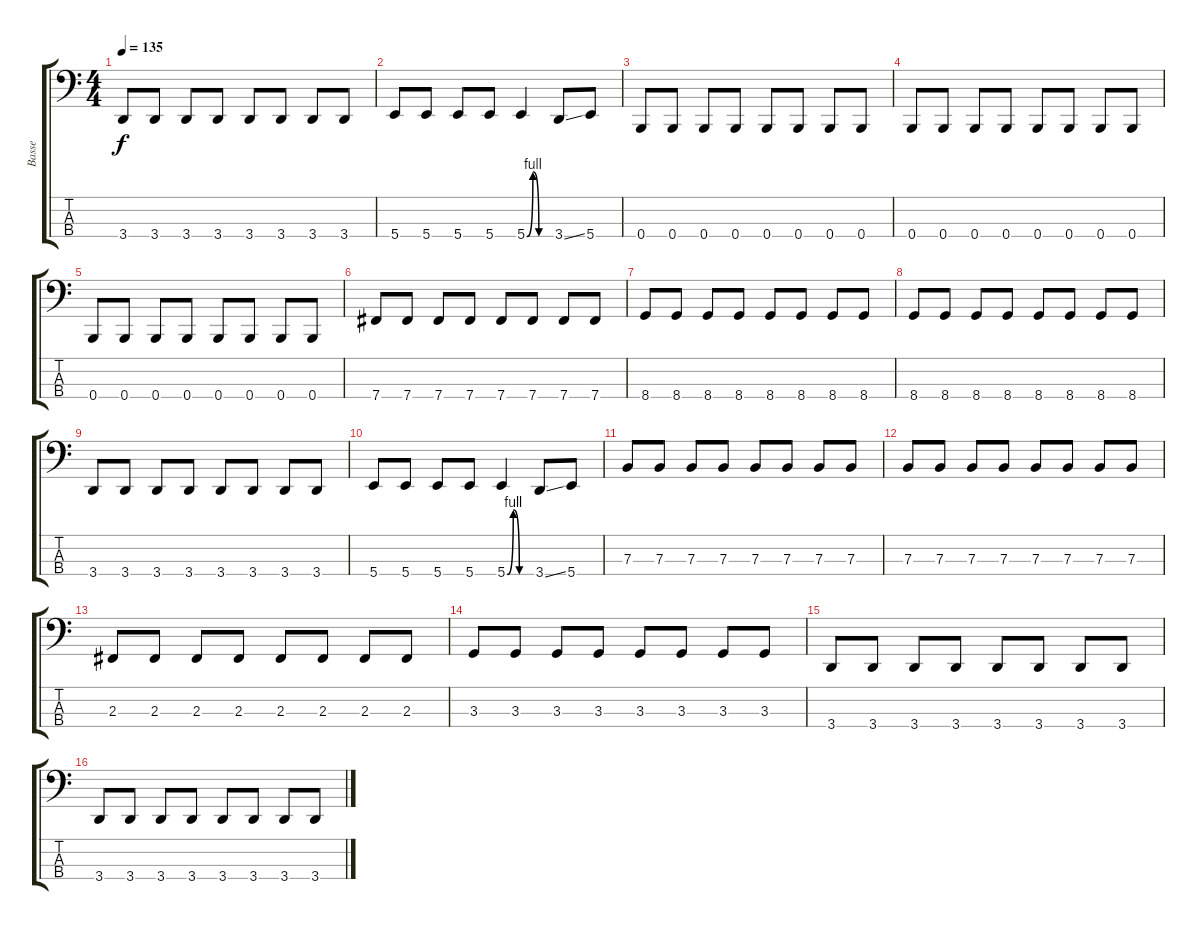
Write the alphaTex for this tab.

\track ("Basse" "Basse") {instrument electricbassfinger}
\staff {score tabs}
\tuning (D2 A1 E1 B0) {hide}
\ts (4 4)
\tempo 135
\clef f4
\ks c
3.4.8{dy f} 3.4.8 3.4.8 3.4.8 3.4.8 3.4.8 3.4.8 3.4.8 |
5.4.8 5.4.8 5.4.8 5.4.8 5.4{be (custom 0 0 15 4 30 0 60 0)}.4 3.4{ss}.8 5.4.8 |
0.4.8 0.4.8 0.4.8 0.4.8 0.4.8 0.4.8 0.4.8 0.4.8 |
0.4.8 0.4.8 0.4.8 0.4.8 0.4.8 0.4.8 0.4.8 0.4.8 |
0.4.8 0.4.8 0.4.8 0.4.8 0.4.8 0.4.8 0.4.8 0.4.8 |
7.4.8 7.4.8 7.4.8 7.4.8 7.4.8 7.4.8 7.4.8 7.4.8 |
8.4.8 8.4.8 8.4.8 8.4.8 8.4.8 8.4.8 8.4.8 8.4.8 |
8.4.8 8.4.8 8.4.8 8.4.8 8.4.8 8.4.8 8.4.8 8.4.8 |
3.4.8 3.4.8 3.4.8 3.4.8 3.4.8 3.4.8 3.4.8 3.4.8 |
5.4.8 5.4.8 5.4.8 5.4.8 5.4{be (custom 0 0 15 4 30 0 60 0)}.4 3.4{ss}.8 5.4.8 |
7.3.8 7.3.8 7.3.8 7.3.8 7.3.8 7.3.8 7.3.8 7.3.8 |
7.3.8 7.3.8 7.3.8 7.3.8 7.3.8 7.3.8 7.3.8 7.3.8 |
2.3.8 2.3.8 2.3.8 2.3.8 2.3.8 2.3.8 2.3.8 2.3.8 |
3.3.8 3.3.8 3.3.8 3.3.8 3.3.8 3.3.8 3.3.8 3.3.8 |
3.4.8 3.4.8 3.4.8 3.4.8 3.4.8 3.4.8 3.4.8 3.4.8 |
3.4.8 3.4.8 3.4.8 3.4.8 3.4.8 3.4.8 3.4.8 3.4.8
